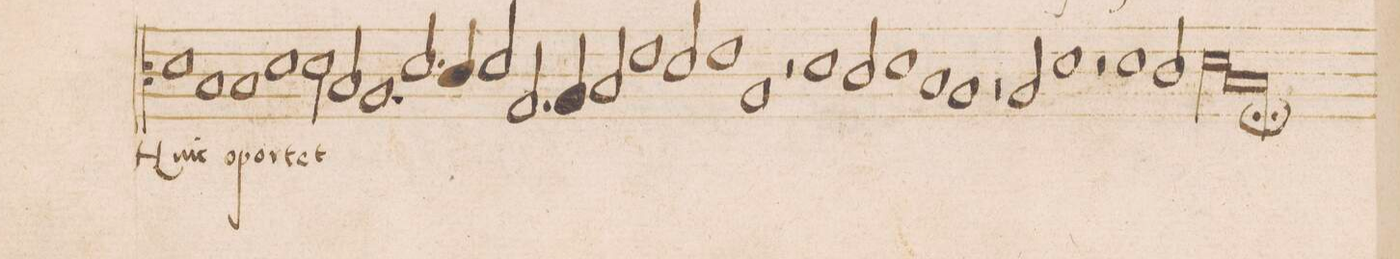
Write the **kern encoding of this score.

**kern	**text
*I"ALTVS	*
*clefC3	*
*k[]	*
*met(C|)	*
*M2/1	*
1d	Hu-
1B	-ic
=25-	=25-
1B	o-
1d	-por-
=26-	=26-
2d\	-tet
2B/	.
1.A	.
=27-	=27-
2.d/	.
4c/	.
2d/	.
=28-	=28-
2.G/	.
4A/	.
2B/	.
1e\	.
=29-	=29-
2d/	.
1e	.
=30-	=30-
1A	.
2r	.
1d\	.
=31-	=31-
2c/	.
1d	.
=32-	=32-
1B	.
1A	.
=33-	=33-
2r	.
2A/	.
1d	.
=34-	=34-
2r	.
1d	.
2c/	.
=35-	=35-
*lig	*
0d	.
=36-	=36-
0Bl\;<	.
*Xlig	*
==	==
*-	*-
